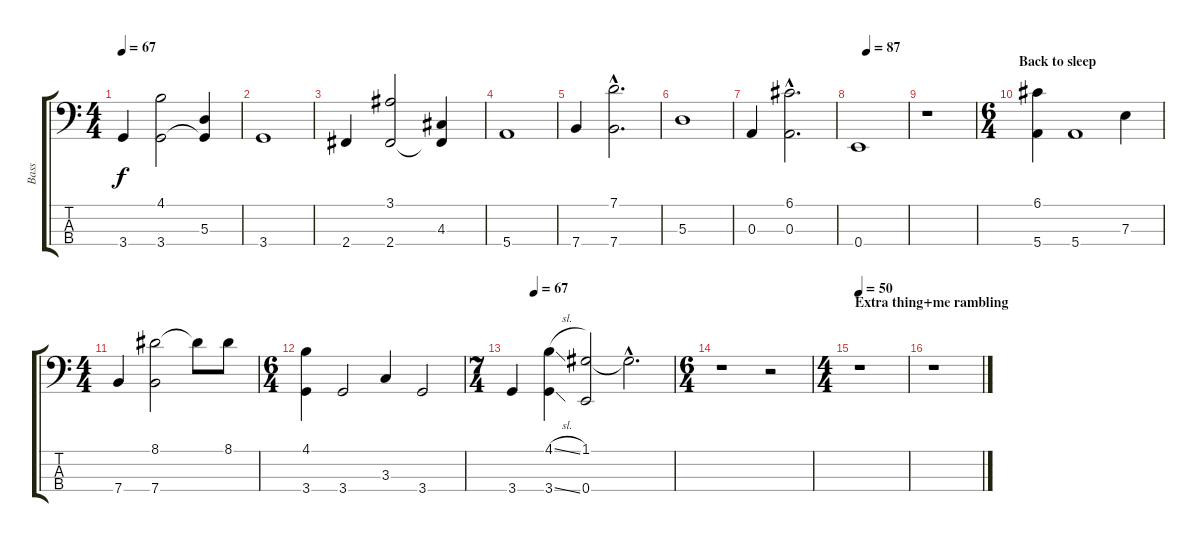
\track ("Bass" "Bass") {instrument slapbass2}
\staff {score tabs}
\tuning (G2 D2 A1 E1) {hide}
\ts (4 4)
\tempo 67
\clef f4
\ks c
3.4.4{dy f} (4.1 3.4).2 (5.3 3.4{t}).4 |
3.4.1 |
2.4.4 (3.1 2.4).2 (4.3 2.4{t}).4 |
5.4.1 |
7.4.4 (7.1{hac} 7.4{hac}).2{d} |
5.3.1 |
0.3.4 (6.1{hac} 0.3{hac}).2{d} |
\tempo (87 0.1875)
0.4.1 |
r.1 |
\ts (6 4)
\section ("" "Back to sleep")
(6.1 5.4).4 5.4.1 7.3.4 |
\ts (4 4)
7.4.4 (8.1 7.4).2 8.1{t}.8 8.1.8 |
\ts (6 4)
(4.1 3.4).4 3.4.2 3.3.4 3.4.2 |
\ts (7 4)
\tempo (67 0.14285714285714285)
3.4.4 (4.1{sl} 3.4{ss}).4 (1.1 0.4).2 1.1{hac t}.2{d} |
\ts (6 4)
r.1 r.2 |
\ts (4 4)
\section ("" "Extra thing+me rambling")
\tempo 50
r.1 |
r.1
